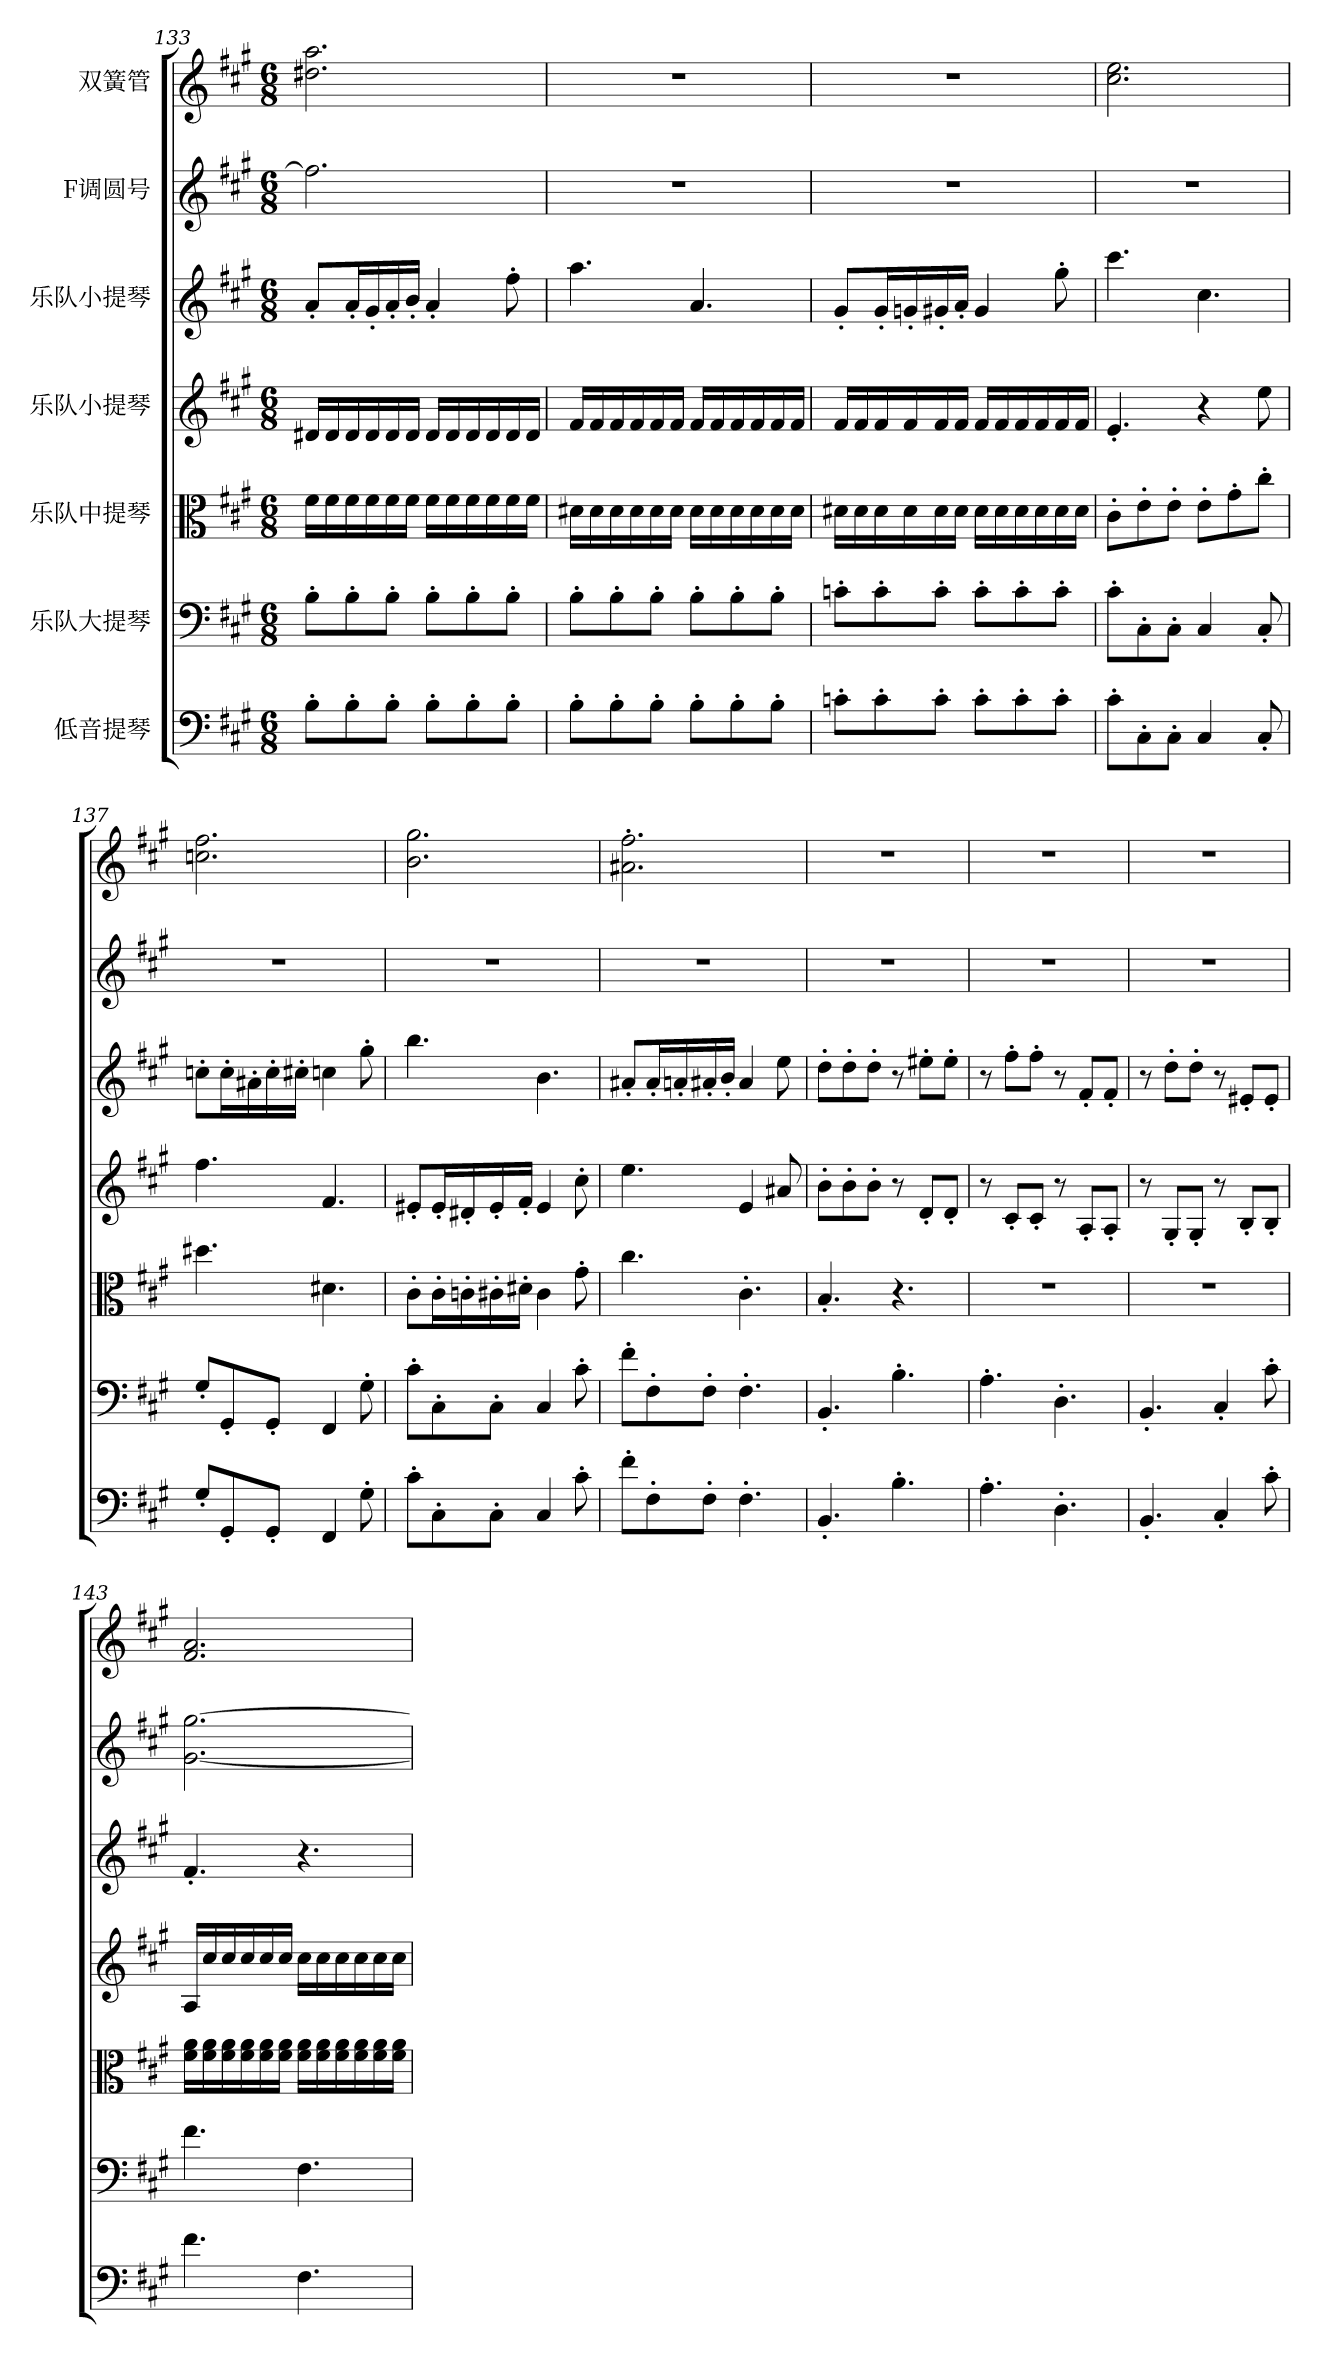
**kern	**kern	**kern	**kern	**kern	**kern	**kern
*part7	*part6	*part5	*part4	*part3	*part2	*part1
*staff7	*staff6	*staff5	*staff4	*staff3	*staff2	*staff1
*I"低音提琴	*I"乐队大提琴	*I"乐队中提琴	*I"乐队小提琴	*I"乐队小提琴	*I"F调圆号	*I"双簧管
*clefF4	*clefF4	*clefC3	*clefG2	*clefG2	*clefG2	*clefG2
*ITrd7c12	*	*	*	*	*ITrd4c7	*
*k[f#c#g#]	*k[f#c#g#]	*k[f#c#g#]	*k[f#c#g#]	*k[f#c#g#]	*k[f#c#]	*k[f#c#g#]
*M6/8	*M6/8	*M6/8	*M6/8	*M6/8	*M6/8	*M6/8
=133	=133	=133	=133	=133	=133	=133
8BB'\L	8B'\L	16f#\LL	16d#X/LL	8a'/L	2.b\]	2.dd#X\ 2.aa\
.	.	16f#\	16d#/	.	.	.
8BB'\	8B'\	16f#\	16d#/	16a'/L	.	.
.	.	16f#\	16d#/	16g#'/	.	.
8BB'\J	8B'\J	16f#\	16d#/	16a'/	.	.
.	.	16f#\JJ	16d#/JJ	16b'/JJ	.	.
8BB'\L	8B'\L	16f#\LL	16d#/LL	4a'/	.	.
.	.	16f#\	16d#/	.	.	.
8BB'\	8B'\	16f#\	16d#/	.	.	.
.	.	16f#\	16d#/	.	.	.
8BB'\J	8B'\J	16f#\	16d#/	8ff#'\	.	.
.	.	16f#\JJ	16d#/JJ	.	.	.
!!LO:PB:g=z
=134	=134	=134	=134	=134	=134	=134
*	*	*	*	*	*	*MM156
8BB'\L	8B'\L	16d#X\LL	16f#/LL	4.aa\	2.r	2.r
.	.	16d#\	16f#/	.	.	.
8BB'\	8B'\	16d#\	16f#/	.	.	.
.	.	16d#\	16f#/	.	.	.
8BB'\J	8B'\J	16d#\	16f#/	.	.	.
.	.	16d#\JJ	16f#/JJ	.	.	.
8BB'\L	8B'\L	16d#\LL	16f#/LL	4.a/	.	.
.	.	16d#\	16f#/	.	.	.
8BB'\	8B'\	16d#\	16f#/	.	.	.
.	.	16d#\	16f#/	.	.	.
8BB'\J	8B'\J	16d#\	16f#/	.	.	.
.	.	16d#\JJ	16f#/JJ	.	.	.
=135	=135	=135	=135	=135	=135	=135
8Cn'\L	8cn'\L	16d#X\LL	16f#/LL	8g#'/L	2.r	2.r
.	.	16d#\	16f#/	.	.	.
8C'\	8c'\	16d#\	16f#/	16g#'/L	.	.
.	.	16d#\	16f#/	16gn'/	.	.
8C'\J	8c'\J	16d#\	16f#/	16g#X'/	.	.
.	.	16d#\JJ	16f#/JJ	16a'/JJ	.	.
8C'\L	8c'\L	16d#\LL	16f#/LL	4g#/	.	.
.	.	16d#\	16f#/	.	.	.
8C'\	8c'\	16d#\	16f#/	.	.	.
.	.	16d#\	16f#/	.	.	.
8C'\J	8c'\J	16d#\	16f#/	8gg#'\	.	.
.	.	16d#\JJ	16f#/JJ	.	.	.
=136	=136	=136	=136	=136	=136	=136
*	*	*	*	*	*	*MM162
8C#'\L	8c#'\L	8c#'\L	4.e'/	4.ccc#\	2.r	2.cc#\ 2.ee\
8CC#'\	8C#'\	8e'\	.	.	.	.
8CC#'\J	8C#'\J	8e'\J	.	.	.	.
4CC#/	4C#/	8e'\L	4r	4.cc#\	.	.
.	.	8g#'\	.	.	.	.
8CC#'/	8C#'/	8cc#'\J	8ee\	.	.	.
!!LO:PB:g=z
=137	=137	=137	=137	=137	=137	=137
8GG#'/L	8G#'/L	4.dd#X\	4.ff#\	8ccn'\L	2.r	2.ccn\ 2.ff#\
8GGG#'/	8GG#'/	.	.	16cc'\L	.	.
.	.	.	.	16a#X'\	.	.
8GGG#'/J	8GG#'/J	.	.	16cc'\	.	.
.	.	.	.	16cc#X'\JJ	.	.
4FFF#/	4FF#/	4.d#X\	4.f#/	4ccn\	.	.
8GG#'\	8G#'\	.	.	8gg#'\	.	.
=138	=138	=138	=138	=138	=138	=138
8C#'\L	8c#'\L	8c#'\L	8e#X'/L	4.bb\	2.r	2.b\ 2.gg#\
8CC#'\	8C#'\	16c#'\L	16e#'/L	.	.	.
.	.	16cn'\	16d#X'/	.	.	.
8CC#'\J	8C#'\J	16c#X'\	16e#'/	.	.	.
.	.	16d#X'\JJ	16f#'/JJ	.	.	.
4CC#/	4C#/	4c#\	4e#/	4.b\	.	.
8C#'\	8c#'\	8g#'\	8cc#'\	.	.	.
=139	=139	=139	=139	=139	=139	=139
8F#'\L	8f#'\L	4.cc#\	4.ee\	8a#X'/L	2.r	2.a#X\' 2.ff#\'
8FF#'\	8F#'\	.	.	16a#'/L	.	.
.	.	.	.	16an'/	.	.
8FF#'\J	8F#'\J	.	.	16a#X'/	.	.
.	.	.	.	16b'/JJ	.	.
4.FF#'\	4.F#'\	4.c#'\	4e/	4a#/	.	.
.	.	.	8a#X/	8ee\	.	.
=140	=140	=140	=140	=140	=140	=140
*	*	*	*	*	*	*MM156
4.BBB'/	4.BB'/	4.B'/	8b'\L	8dd'\L	2.r	2.r
.	.	.	8b'\	8dd'\	.	.
.	.	.	8b'\J	8dd'\J	.	.
4.BB'\	4.B'\	4.r	8r	8r	.	.
.	.	.	8d'/L	8ee#X'\L	.	.
.	.	.	8d'/J	8ee#'\J	.	.
!!LO:PB:g=z
=141	=141	=141	=141	=141	=141	=141
4.AA'\	4.A'\	2.r	8r	8r	2.r	2.r
.	.	.	8c#'/L	8ff#'\L	.	.
.	.	.	8c#'/J	8ff#'\J	.	.
4.DD'\	4.D'\	.	8r	8r	.	.
.	.	.	8A'/L	8f#'/L	.	.
.	.	.	8A'/J	8f#'/J	.	.
=142	=142	=142	=142	=142	=142	=142
4.BBB'/	4.BB'/	2.r	8r	8r	2.r	2.r
.	.	.	8G#'/L	8dd'\L	.	.
.	.	.	8G#'/J	8dd'\J	.	.
4CC#'/	4C#'/	.	8r	8r	.	.
.	.	.	8B'/L	8e#X'/L	.	.
8C#'\	8c#'\	.	8B'/J	8e#'/J	.	.
=143	=143	=143	=143	=143	=143	=143
*	*	*	*	*	*	*MM162
4.F#\	4.f#\	16f#\ 16a\LL	16A/LL	4.f#'/	[2.c#\ [2.cc#\	2.f#/ 2.a/
.	.	16f#\ 16a\	16cc#/	.	.	.
.	.	16f#\ 16a\	16cc#/	.	.	.
.	.	16f#\ 16a\	16cc#/	.	.	.
.	.	16f#\ 16a\	16cc#/	.	.	.
.	.	16f#\ 16a\JJ	16cc#/JJ	.	.	.
4.FF#\	4.F#\	16f#\ 16a\LL	16cc#\LL	4.r	.	.
.	.	16f#\ 16a\	16cc#\	.	.	.
.	.	16f#\ 16a\	16cc#\	.	.	.
.	.	16f#\ 16a\	16cc#\	.	.	.
.	.	16f#\ 16a\	16cc#\	.	.	.
.	.	16f#\ 16a\JJ	16cc#\JJ	.	.	.
=	=	=	=	=	=	=
*-	*-	*-	*-	*-	*-	*-
